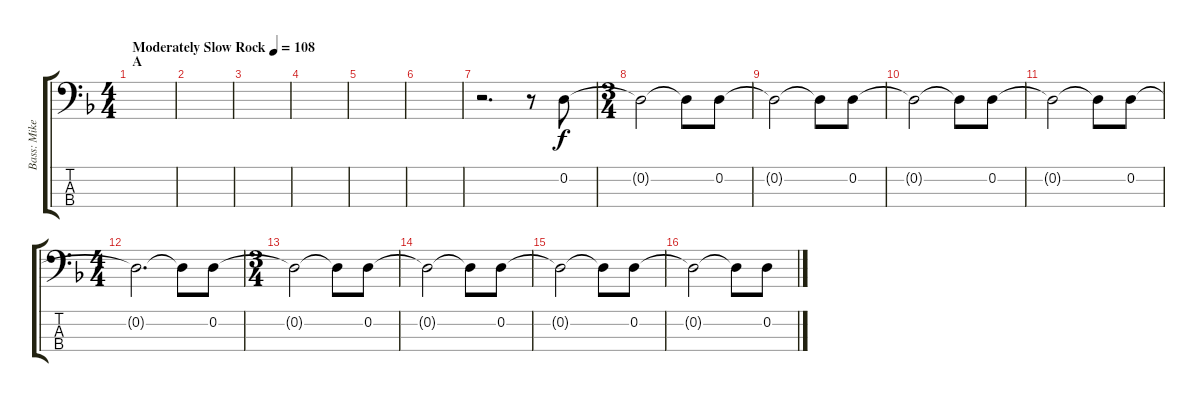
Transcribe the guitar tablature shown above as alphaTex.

\track ("Bass: Mike" "Bass: Mike") {instrument electricbassfinger}
\staff {score tabs}
\tuning (G2 D2 A1 E1) {hide}
\ts (4 4)
\section ("" "A")
\tempo (108 "Moderately Slow Rock")
\clef f4
\ks f
|
|
|
|
|
|
r.2{d} r.8 0.2.8 |
\ts (3 4)
0.2{t}.2 0.2{t}.8 0.2.8 |
0.2{t}.2 0.2{t}.8 0.2.8 |
0.2{t}.2 0.2{t}.8 0.2.8 |
0.2{t}.2 0.2{t}.8 0.2.8 |
\ts (4 4)
0.2{t}.2{d} 0.2{t}.8 0.2.8 |
\ts (3 4)
0.2{t}.2 0.2{t}.8 0.2.8 |
0.2{t}.2 0.2{t}.8 0.2.8 |
0.2{t}.2 0.2{t}.8 0.2.8 |
0.2{t}.2 0.2{t}.8 0.2.8
